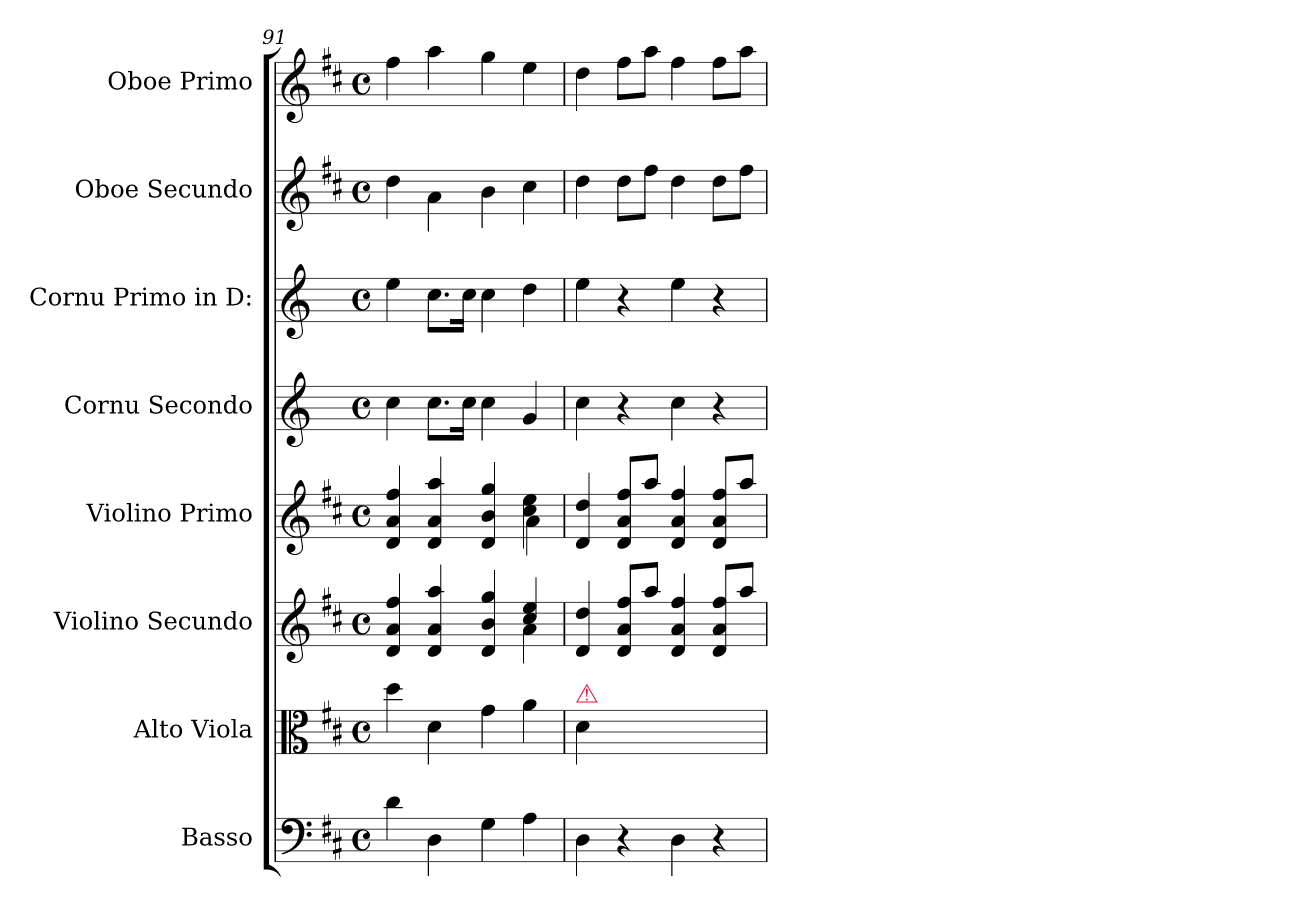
**kern	**kern	**kern	**kern	**kern	**kern	**kern	**kern
*part8	*part7	*part6	*part5	*part4	*part3	*part2	*part1
*staff8	*staff7	*staff6	*staff5	*staff4	*staff3	*staff2	*staff1
*I"Basso	*I"Alto Viola	*I"Violino Secundo	*I"Violino Primo	*I"Cornu Secondo	*I"Cornu Primo in D:	*I"Oboe Secundo	*I"Oboe Primo
*	*I'Vla	*	*I'Vn I	*	*I'Cor I	*	*I'Ob I
*clefF4	*clefC3	*clefG2	*clefG2	*clefG2	*clefG2	*clefG2	*clefG2
*	*	*	*	*ITrd-1c-2	*ITrd-1c-2	*	*
*k[f#c#]	*k[f#c#]	*k[f#c#]	*k[f#c#]	*k[f#c#]	*k[f#c#]	*k[f#c#]	*k[f#c#]
*D:	*D:	*D:	*D:	*D:	*D:	*D:	*D:
*M4/4	*M4/4	*M4/4	*M4/4	*M4/4	*M4/4	*M4/4	*M4/4
*met(c)	*met(c)	*met(c)	*met(c)	*met(c)	*met(c)	*met(c)	*met(c)
=91	=91	=91	=91	=91	=91	=91	=91
*	*	*^	*^	*	*	*	*
4d\	4dd\	4d/ 4a/ 4ff#/	2.ryy	4d/ 4a/ 4ff#/	2.ryy	4dd\	4ff#\	4dd\	4ff#\
4D\	4d\	4d/ 4a/ 4aa/	.	4d/ 4a/ 4aa/	.	8.dd\L	8.dd\L	4a\	4aa\
.	.	.	.	.	.	16dd\Jk	16dd\Jk	.	.
4G\	4g\	4d/ 4b/ 4gg/	.	4d/ 4b/ 4gg/	.	4dd\	4dd\	4b\	4gg\
4A\	4a\	4cc#/ 4ee/	4a\	4cc#\ 4ee\	4a\	4a/	4ee\	4cc#\	4ee\
=92	=92	=92	=92	=92	=92	=92	=92	=92	=92
!	!LO:TX:a:color=crimson:t=⚠	!	!	!	!	!	!	!	!
*	*	*v	*v	*	*	*	*	*	*
*	*	*	*v	*v	*	*	*	*
4D\	4d\	4d/ 4dd/	4d/ 4dd/	4dd\	4ff#\	4dd\	4dd\
4r	4ryy	8d/ 8a/ 8ff#/L	8d/ 8a/ 8ff#/L	4r	4r	8dd\L	8ff#\L
.	.	8aa/J	8aa/J	.	.	8ff#\J	8aa\J
4D\	2ryy	4d/ 4a/ 4ff#/	4d/ 4a/ 4ff#/	4dd\	4ff#\	4dd\	4ff#\
4r	.	8d/ 8a/ 8ff#/L	8d/ 8a/ 8ff#/L	4r	4r	8dd\L	8ff#\L
.	.	8aa/J	8aa/J	.	.	8ff#\J	8aa\J
=	=	=	=	=	=	=	=
*-	*-	*-	*-	*-	*-	*-	*-
